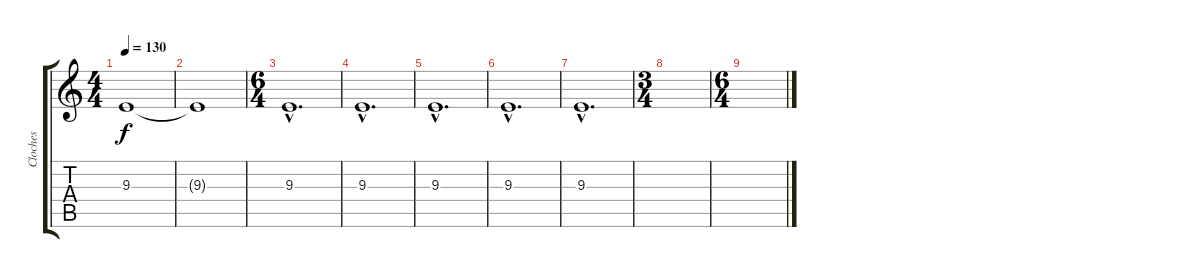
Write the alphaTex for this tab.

\track ("Cloches" "Cloches") {instrument tubularbells}
\staff {score tabs}
\tuning (E4 B3 G3 D3 A2 E2) {hide}
\ts (4 4)
\tempo 130
\clef g2
\ks c
9.3.1{dy f instrument tubularbells} |
9.3{t}.1 |
\ts (6 4)
9.3{hac}.1{d} |
9.3{hac}.1{d} |
9.3{hac}.1{d} |
9.3{hac}.1{d} |
9.3{hac}.1{d} |
\ts (3 4)
|
\ts (6 4)
